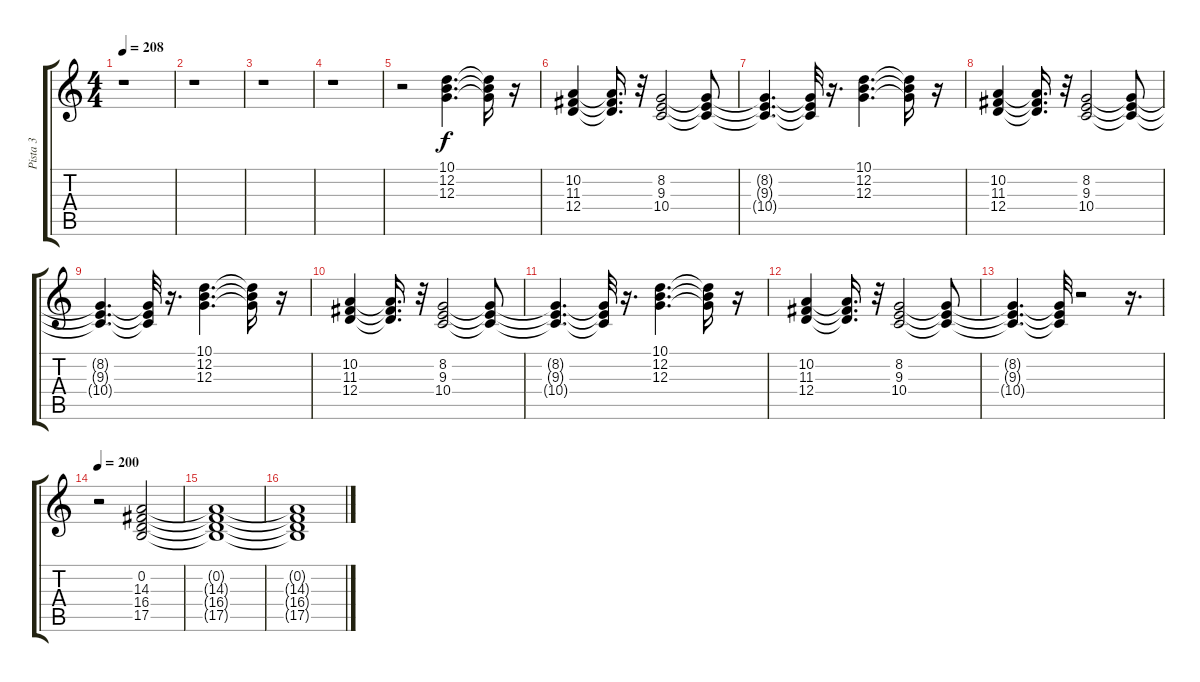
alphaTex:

\track ("Pista 3" "Pista 3") {instrument drawbarorgan}
\staff {score tabs}
\tuning (E4 B3 G3 D3 A2 E2) {hide}
\ts (4 4)
\tempo 208
\clef g2
\ks c
r.1{dy f} |
r.1 |
r.1 |
r.1 |
r.2 (10.1 12.2 12.3).4{d volume 6} (10.1{t} 12.2{t} 12.3{t}).16 r.16 |
(10.2 11.3 12.4).4{volume 6} (10.2{t} 11.3{t} 12.4{t}).16{d} r.32 (8.2 9.3 10.4).2 (8.2{t} 9.3{t} 10.4{t}).8 |
(8.2{t} 9.3{t} 10.4{t}).4{d} (8.2{t} 9.3{t} 10.4{t}).32 r.16{d} (10.1 12.2 12.3).4{d volume 6} (10.1{t} 12.2{t} 12.3{t}).16 r.16 |
(10.2 11.3 12.4).4{volume 6} (10.2{t} 11.3{t} 12.4{t}).16{d} r.32 (8.2 9.3 10.4).2 (8.2{t} 9.3{t} 10.4{t}).8 |
(8.2{t} 9.3{t} 10.4{t}).4{d} (8.2{t} 9.3{t} 10.4{t}).32 r.16{d} (10.1 12.2 12.3).4{d volume 6} (10.1{t} 12.2{t} 12.3{t}).16 r.16 |
(10.2 11.3 12.4).4{volume 6} (10.2{t} 11.3{t} 12.4{t}).16{d} r.32 (8.2 9.3 10.4).2 (8.2{t} 9.3{t} 10.4{t}).8 |
(8.2{t} 9.3{t} 10.4{t}).4{d} (8.2{t} 9.3{t} 10.4{t}).32 r.16{d} (10.1 12.2 12.3).4{d volume 6} (10.1{t} 12.2{t} 12.3{t}).16 r.16 |
(10.2 11.3 12.4).4{volume 6} (10.2{t} 11.3{t} 12.4{t}).16{d} r.32 (8.2 9.3 10.4).2 (8.2{t} 9.3{t} 10.4{t}).8 |
(8.2{t} 9.3{t} 10.4{t}).4{d} (8.2{t} 9.3{t} 10.4{t}).32 r.2 r.16{d} |
\tempo 200
r.2 (0.2 14.3 16.4 17.5).2 |
(0.2{t} 14.3{t} 16.4{t} 17.5{t}).1 |
(0.2{t} 14.3{t} 16.4{t} 17.5{t}).1
